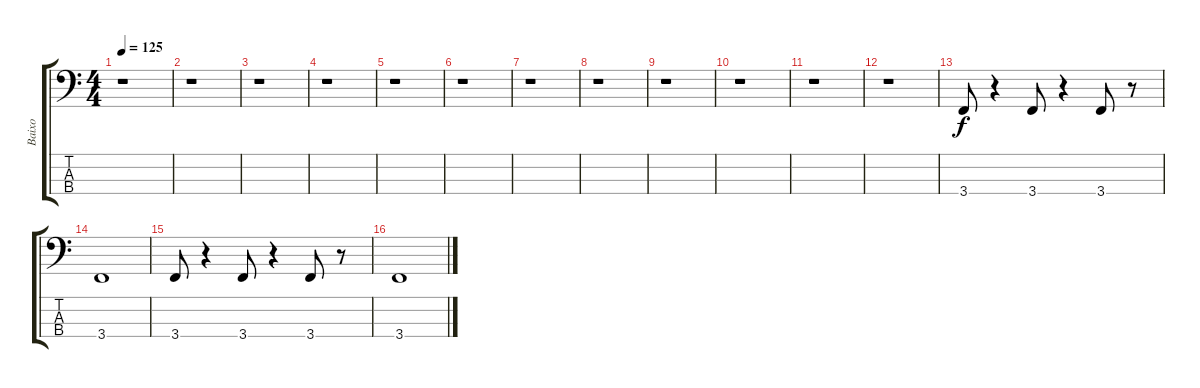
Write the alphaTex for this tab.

\track ("Baixo" "Baixo") {instrument electricbassfinger}
\staff {score tabs}
\tuning (F2 C2 G1 D1) {hide}
\ts (4 4)
\tempo 125
\clef f4
\ks c
r.1{dy f} |
r.1 |
r.1 |
r.1 |
r.1 |
r.1 |
r.1 |
r.1 |
r.1 |
r.1 |
r.1 |
r.1 |
3.4.8 r.4 3.4.8 r.4 3.4.8 r.8 |
3.4.1 |
3.4.8 r.4 3.4.8 r.4 3.4.8 r.8 |
3.4.1
